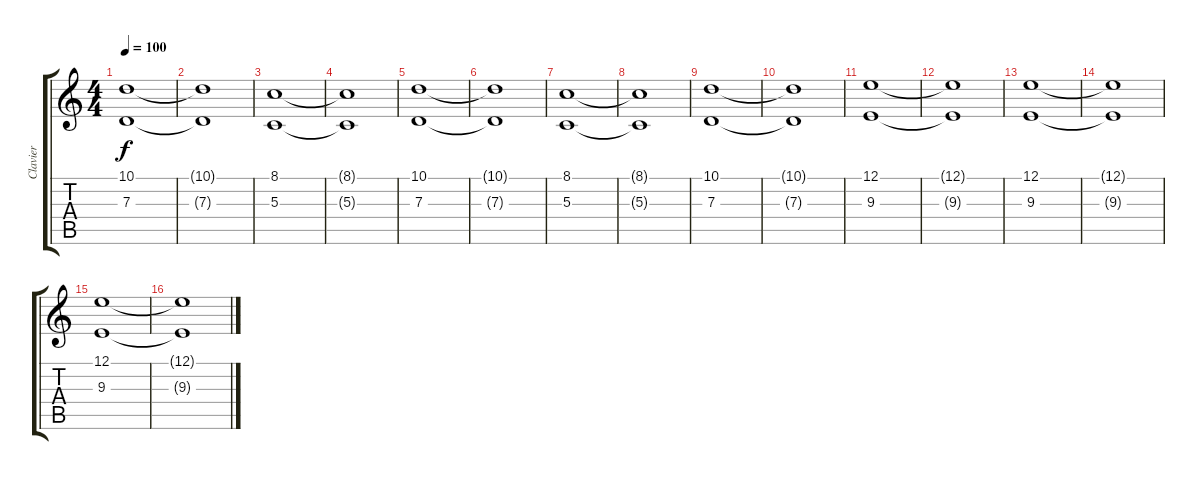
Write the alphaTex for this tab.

\track ("Clavier" "Clavier") {instrument stringensemble1}
\staff {score tabs}
\tuning (E4 B3 G3 D3 A2 D2) {hide}
\ts (4 4)
\tempo 100
\clef g2
\ks c
(10.1{t} 7.3{t}).1{dy f} |
(10.1{t} 7.3{t}).1 |
(8.1 5.3).1 |
(8.1{t} 5.3{t}).1 |
(10.1 7.3).1 |
(10.1{t} 7.3{t}).1 |
(8.1 5.3).1 |
(8.1{t} 5.3{t}).1 |
(10.1 7.3).1 |
(10.1{t} 7.3{t}).1 |
(12.1 9.3).1 |
(12.1{t} 9.3{t}).1 |
(12.1 9.3).1 |
(12.1{t} 9.3{t}).1 |
(12.1 9.3).1 |
(12.1{t} 9.3{t}).1
